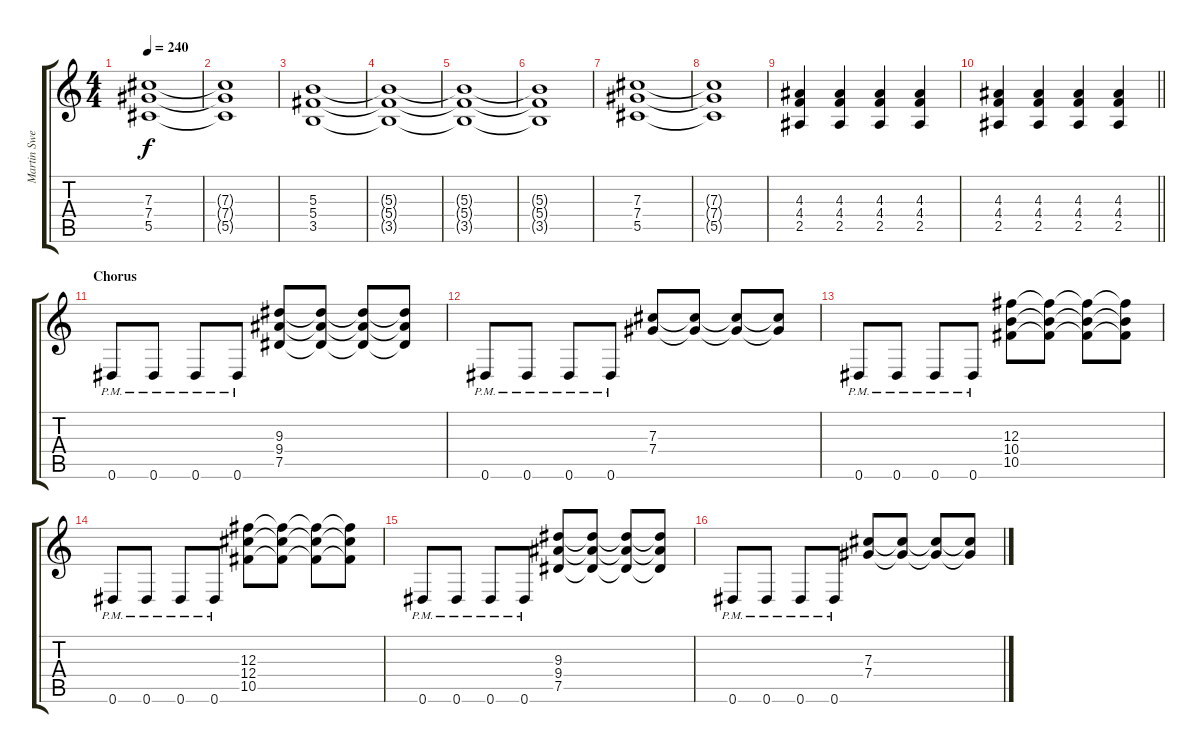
\track ("Martin Sweet (Main Guitar)" "Martin Swe") {instrument distortionguitar}
\staff {score tabs}
\tuning (Eb4 Bb3 Gb3 Db3 Ab2 Eb2) {hide}
\ts (4 4)
\tempo 240
\clef g2
\ks c
(7.3{t} 7.4{t} 5.5{t}).1{dy f} |
(7.3{t} 7.4{t} 5.5{t}).1 |
(5.3 5.4 3.5).1 |
(5.3{t} 5.4{t} 3.5{t}).1 |
(5.3{t} 5.4{t} 3.5{t}).1 |
(5.3{t} 5.4{t} 3.5{t}).1 |
(7.3 7.4 5.5).1 |
(7.3{t} 7.4{t} 5.5{t}).1 |
(4.3 4.4 2.5).4 (4.3 4.4 2.5).4 (4.3 4.4 2.5).4 (4.3 4.4 2.5).4 |
\barLineRight lightlight
(4.3 4.4 2.5).4 (4.3 4.4 2.5).4 (4.3 4.4 2.5).4 (4.3 4.4 2.5).4 |
\section ("" "Chorus")
0.6{pm}.8 0.6{pm}.8 0.6{pm}.8 0.6{pm}.8 (9.3 9.4 7.5).8 (9.3{t} 9.4{t} 7.5{t}).8 (9.3{t} 9.4{t} 7.5{t}).8 (9.3{t} 9.4{t} 7.5{t}).8 |
0.6{pm}.8 0.6{pm}.8 0.6{pm}.8 0.6{pm}.8 (7.3 7.4).8 (7.3{t} 7.4{t}).8 (7.3{t} 7.4{t}).8 (7.3{t} 7.4{t}).8 |
0.6{pm}.8 0.6{pm}.8 0.6{pm}.8 0.6{pm}.8 (12.3 10.4 10.5).8 (12.3{t} 10.4{t} 10.5{t}).8 (12.3{t} 10.4{t} 10.5{t}).8 (12.3{t} 10.4{t} 10.5{t}).8 |
0.6{pm}.8 0.6{pm}.8 0.6{pm}.8 0.6{pm}.8 (12.3 12.4 10.5).8 (12.3{t} 12.4{t} 10.5{t}).8 (12.3{t} 12.4{t} 10.5{t}).8 (12.3{t} 12.4{t} 10.5{t}).8 |
0.6{pm}.8 0.6{pm}.8 0.6{pm}.8 0.6{pm}.8 (9.3 9.4 7.5).8 (9.3{t} 9.4{t} 7.5{t}).8 (9.3{t} 9.4{t} 7.5{t}).8 (9.3{t} 9.4{t} 7.5{t}).8 |
0.6{pm}.8 0.6{pm}.8 0.6{pm}.8 0.6{pm}.8 (7.3 7.4).8 (7.3{t} 7.4{t}).8 (7.3{t} 7.4{t}).8 (7.3{t} 7.4{t}).8
